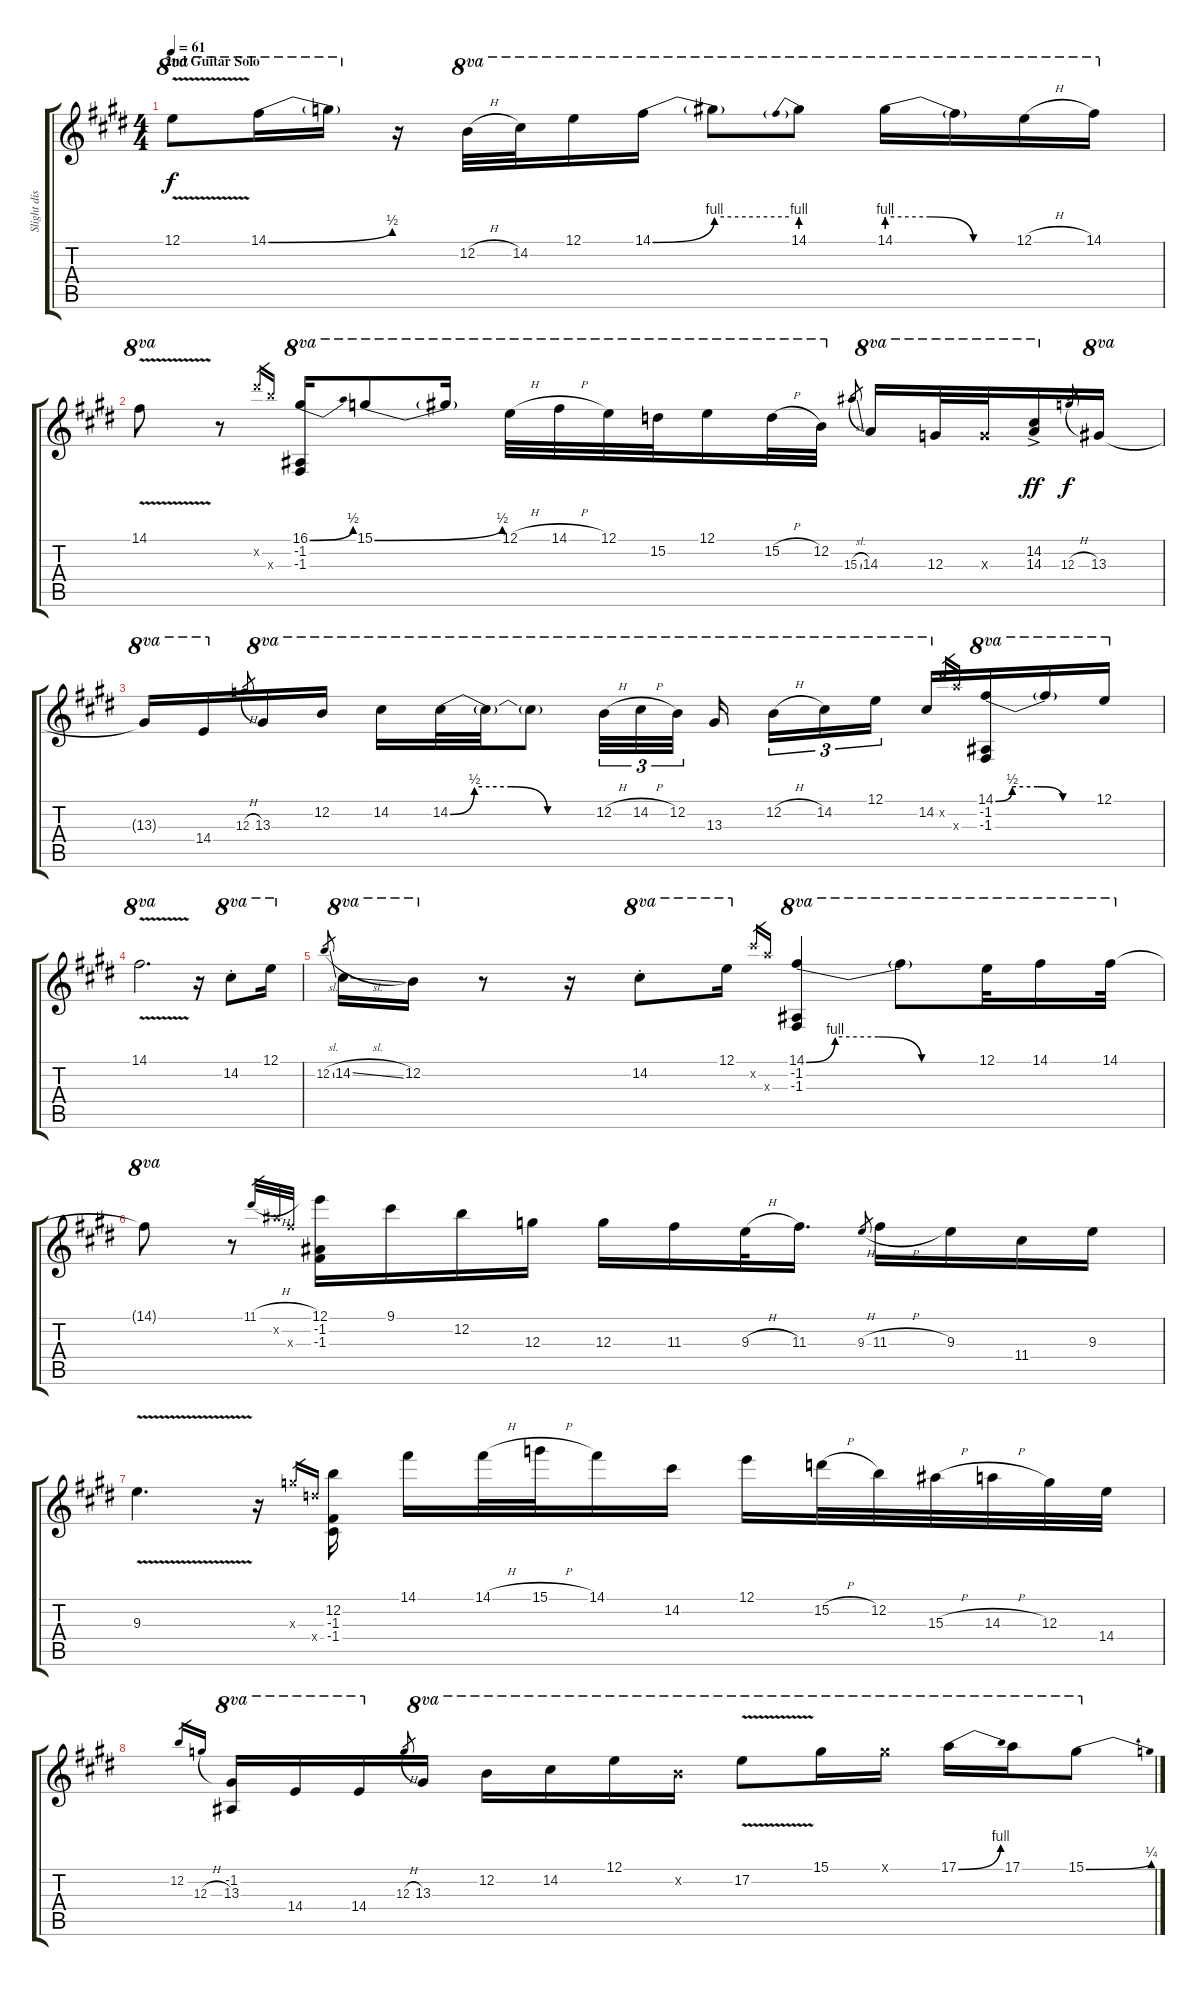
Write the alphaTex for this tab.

\track ("Slight dist" "Slight dis") {instrument overdrivenguitar}
\staff {score tabs}
\tuning (E4 B3 G3 D3 A2 E2) {hide}
\ts (4 4)
\section ("" "2nd Guitar Solo")
\tempo 61
\clef g2
\ks c#minor
12.1{v t}.8{ot 8va dy f} 14.1{be (bend 0 0 60 2)}.16{ot 8va} 14.1{t}.16{ot 8va} r.16 12.2{h}.32{ot 8va} 14.2.32{ot 8va} 12.1.16{ot 8va} 14.1{be (bend 0 0 60 4)}.16{ot 8va} 14.1{be (hold 0 4 60 4) t}.8{ot 8va} 14.1{be (prebend 0 4 60 4)}.8{ot 8va} 14.1{be (custom 0 4 20 4 40 0 60 0)}.16{ot 8va} 14.1{t}.16{ot 8va} 12.1{h}.16{ot 8va} 14.1.16{ot 8va} |
14.1{v}.8{ot 8va} r.8 16.2{x}.16{gr} 16.3{x}.16{gr} (16.1{be (bend 0 0 60 2)} -1.2 -1.3).16{ot 8va} 15.1{be (bend 0 0 60 2)}.8{ot 8va} 15.1{t}.16{ot 8va} 12.1{h}.32{ot 8va} 14.1{h}.32{ot 8va} 12.1.32{ot 8va} 15.2.32{ot 8va} 12.1.16{ot 8va} 15.2{h}.32{ot 8va} 12.2.32{ot 8va} 15.3{sl}.8{gr} 14.3.16{ot 8va} 12.3.32{ot 8va} 12.3{x}.32{ot 8va} (14.2{ac} 14.3{ac}).16{ot 8va dy ff} 12.3{h}.8{gr dy f} 13.3.16{ot 8va} |
13.3{t}.16{ot 8va} 14.4.16{ot 8va} 12.3{h}.8{gr} 13.3.16{ot 8va} 12.2.16{ot 8va} 14.2.16{ot 8va} 14.2{be (custom 0 0 10 2 25 2 40 0 60 0)}.32{ot 8va} 14.2{t}.32{ot 8va} 14.2{t}.8{ot 8va} 12.2{h}.32{tu (3 2) ot 8va} 14.2{h}.32{tu (3 2) ot 8va} 12.2.32{tu (3 2) ot 8va beam splitsecondary} 13.3.16{ot 8va beam splitsecondary} 12.2{h}.16{tu (3 2) ot 8va} 14.2.16{tu (3 2) ot 8va} 12.1.16{tu (3 2) ot 8va} 14.2.16{ot 8va} 14.2{x}.16{gr} 14.3{x}.16{gr} (14.1{be (custom 0 0 10 2 25 2 40 0 60 0)} -1.2 -1.3).16{ot 8va} 14.1{t}.16{ot 8va} 12.1.16{ot 8va} |
14.1{v}.2{d ot 8va} r.16 14.2{st}.8{ot 8va} 12.1.16{ot 8va} |
12.2{sl}.8{gr} 14.2{sl}.16{ot 8va} 12.2.16{ot 8va} r.8 r.16 14.2{st}.8{ot 8va} 12.1.16{ot 8va} 14.2{x}.16{gr} 14.3{x}.16{gr} (14.1{be (custom 0 0 10 4 25 4 40 0 60 0)} -1.2 -1.3).4{ot 8va} 14.1{t}.8{ot 8va} 12.1.32{ot 8va} 14.1.16{ot 8va} 14.1.32{ot 8va} |
14.1{t}.8{ot 8va} r.8 11.1{h}.32{gr} 11.2{x}.32{gr} 11.3{x}.32{gr} (12.1 -1.2 -1.3).16 9.1.16 12.2.16 12.3.16 12.3.16 11.3.16 9.3{h}.32 11.3.16{d} 9.3{h}.8{gr} 11.3{h}.16 9.3.16 11.4.16 9.3.16 |
9.3{v}.4{d} r.16 12.3{x}.16{gr} 12.4{x}.16{gr} (12.2 -1.3 -1.4).16 14.1.16 14.1{h}.32 15.1{h}.32 14.1.16 14.2.16 12.1.16 15.2{h}.32 12.2.32 15.3{h}.32 14.3{h}.32 12.3.32 14.4.32 |
12.2.16{gr} 12.3{h}.16{gr} (-1.2 13.3).16{ot 8va} 14.4.16{ot 8va} 14.4.16{ot 8va} 12.3{h}.8{gr} 13.3.16{ot 8va} 12.2.16{ot 8va} 14.2.16{ot 8va} 12.1.16{ot 8va} 12.2{x}.16{ot 8va} 17.2{v}.8{ot 8va} 15.1.16{ot 8va} 15.1{x}.16{ot 8va} 17.1{be (bend 0 0 60 4)}.16{ot 8va} 17.1.16{ot 8va} 15.1{be (bend 0 0 60 1)}.8{ot 8va}
